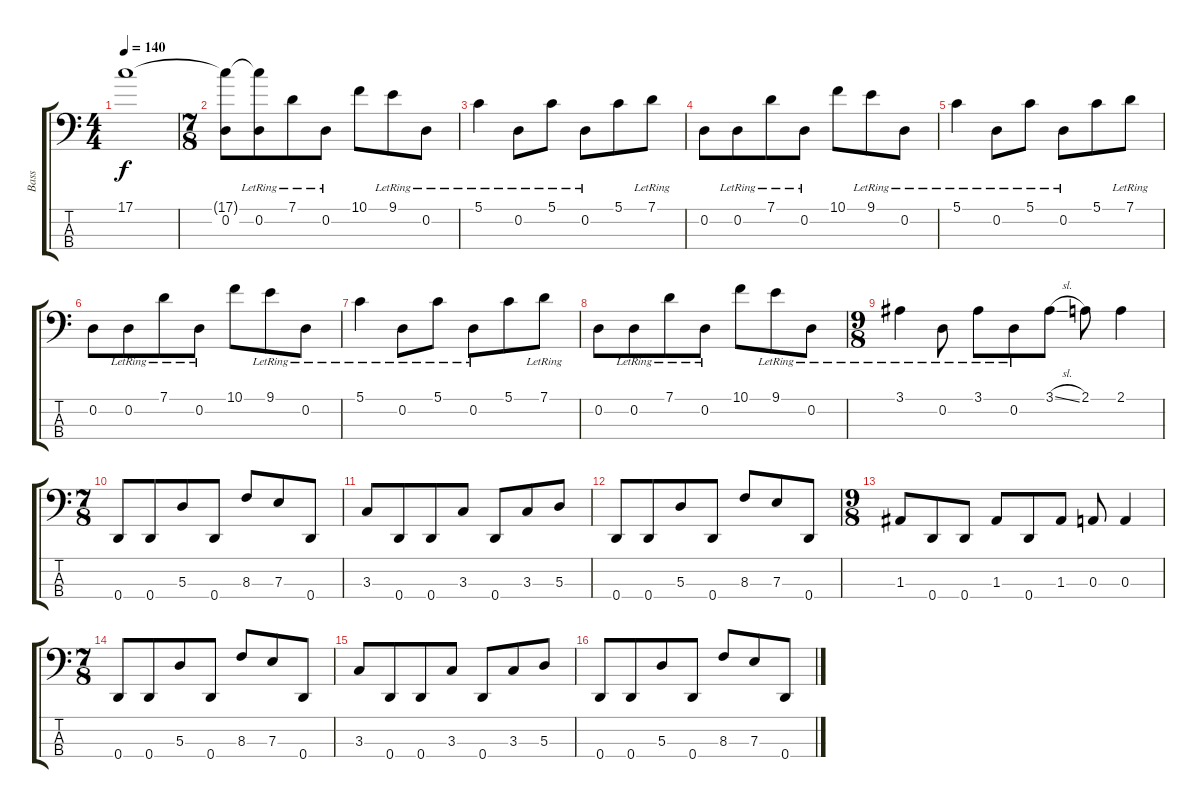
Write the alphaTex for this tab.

\track ("Bass" "Bass") {instrument electricbassfinger}
\staff {score tabs}
\tuning (G2 D2 A1 D1) {hide}
\ts (4 4)
\tempo 140
\clef f4
\ks c
17.1{t}.1{dy f} |
\ts (7 8)
(17.1{t} 0.2).8 (17.1{t} 0.2{lr}).8 7.1{lr}.8 0.2{lr}.8 10.1.8 9.1{lr}.8 0.2{lr}.8 |
5.1{lr}.4 0.2{lr}.8 5.1{lr}.8 0.2{lr}.8 5.1.8 7.1{lr}.8 |
0.2.8 0.2{lr}.8 7.1{lr}.8 0.2{lr}.8 10.1.8 9.1{lr}.8 0.2{lr}.8 |
5.1{lr}.4 0.2{lr}.8 5.1{lr}.8 0.2{lr}.8 5.1.8 7.1{lr}.8 |
0.2.8 0.2{lr}.8 7.1{lr}.8 0.2{lr}.8 10.1.8 9.1{lr}.8 0.2{lr}.8 |
5.1{lr}.4 0.2{lr}.8 5.1{lr}.8 0.2{lr}.8 5.1.8 7.1{lr}.8 |
0.2.8 0.2{lr}.8 7.1{lr}.8 0.2{lr}.8 10.1.8 9.1{lr}.8 0.2{lr}.8 |
\ts (9 8)
3.1{lr}.4 0.2{lr}.8 3.1{lr}.8 0.2{lr}.8 3.1{sl}.8 2.1.8 2.1.4 |
\ts (7 8)
0.4.8 0.4.8 5.3.8 0.4.8 8.3.8 7.3.8 0.4.8 |
3.3.8 0.4.8 0.4.8 3.3.8 0.4.8 3.3.8 5.3.8 |
0.4.8 0.4.8 5.3.8 0.4.8 8.3.8 7.3.8 0.4.8 |
\ts (9 8)
1.3.8 0.4.8 0.4.8 1.3.8 0.4.8 1.3.8 0.3.8 0.3.4 |
\ts (7 8)
0.4.8 0.4.8 5.3.8 0.4.8 8.3.8 7.3.8 0.4.8 |
3.3.8 0.4.8 0.4.8 3.3.8 0.4.8 3.3.8 5.3.8 |
0.4.8 0.4.8 5.3.8 0.4.8 8.3.8 7.3.8 0.4.8
